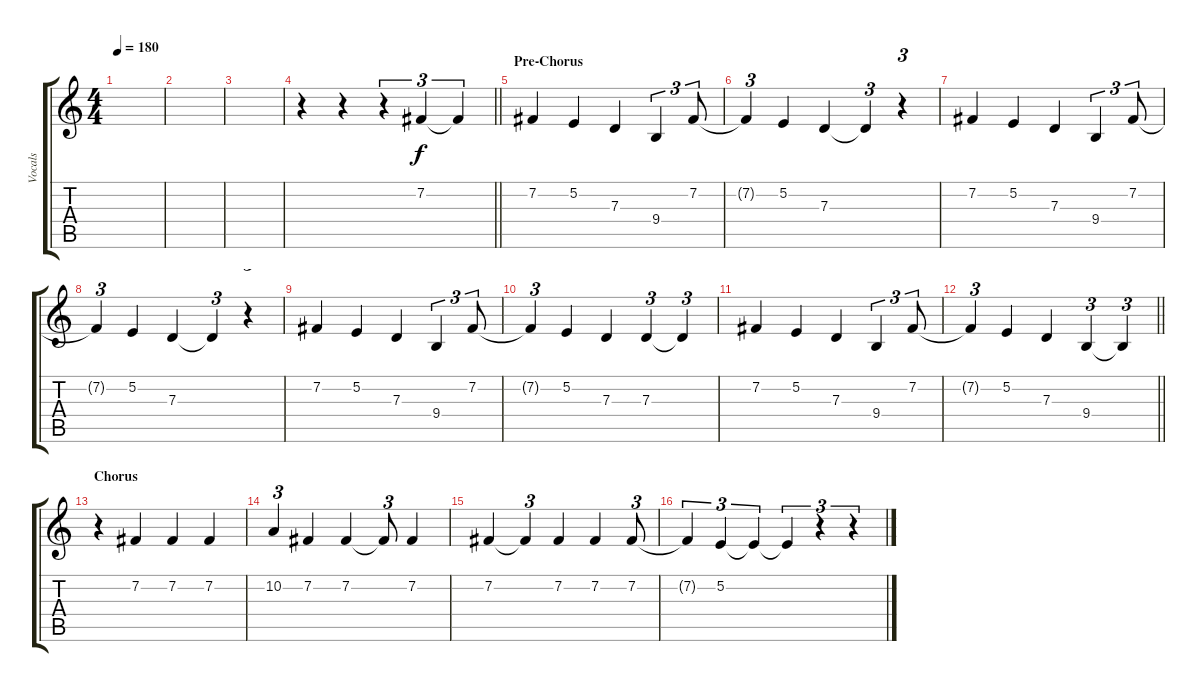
\track ("Vocals" "Vocals") {instrument altosax}
\staff {score tabs}
\tuning (E4 B3 G3 D3 A2 E2) {hide}
\ts (4 4)
\tempo 180
\clef g2
\ks c
|
|
|
\barLineRight lightlight
r.4 r.4 r.4{tu (3 2)} 7.2.4{tu (3 2)} 7.2{t}.4{tu (3 2)} |
\section ("" "Pre-Chorus")
7.2.4 5.2.4 7.3.4 9.4.4{tu (3 2)} 7.2.8{tu (3 2)} |
7.2{t}.4{tu (3 2)} 5.2.4 7.3.4 7.3{t}.4{tu (3 2)} r.4{tu (3 2)} |
7.2.4 5.2.4 7.3.4 9.4.4{tu (3 2)} 7.2.8{tu (3 2)} |
7.2{t}.4{tu (3 2)} 5.2.4 7.3.4 7.3{t}.4{tu (3 2)} r.4{tu (3 2)} |
7.2.4 5.2.4 7.3.4 9.4.4{tu (3 2)} 7.2.8{tu (3 2)} |
7.2{t}.4{tu (3 2)} 5.2.4 7.3.4 7.3.4{tu (3 2)} 7.3{t}.4{tu (3 2)} |
7.2.4 5.2.4 7.3.4 9.4.4{tu (3 2)} 7.2.8{tu (3 2)} |
\barLineRight lightlight
7.2{t}.4{tu (3 2)} 5.2.4 7.3.4 9.4.4{tu (3 2)} 9.4{t}.4{tu (3 2)} |
\section ("" "Chorus")
r.4 7.2.4 7.2.4 7.2.4 |
10.2.4{tu (3 2)} 7.2.4 7.2.4 7.2{t}.8{tu (3 2)} 7.2.4 |
7.2.4 7.2{t}.4{tu (3 2)} 7.2.4 7.2.4 7.2.8{tu (3 2)} |
7.2{t}.4{tu (3 2)} 5.2.4{tu (3 2)} 5.2{t}.4{tu (3 2)} 5.2{t}.4{tu (3 2)} r.4{tu (3 2)} r.4{tu (3 2)}
